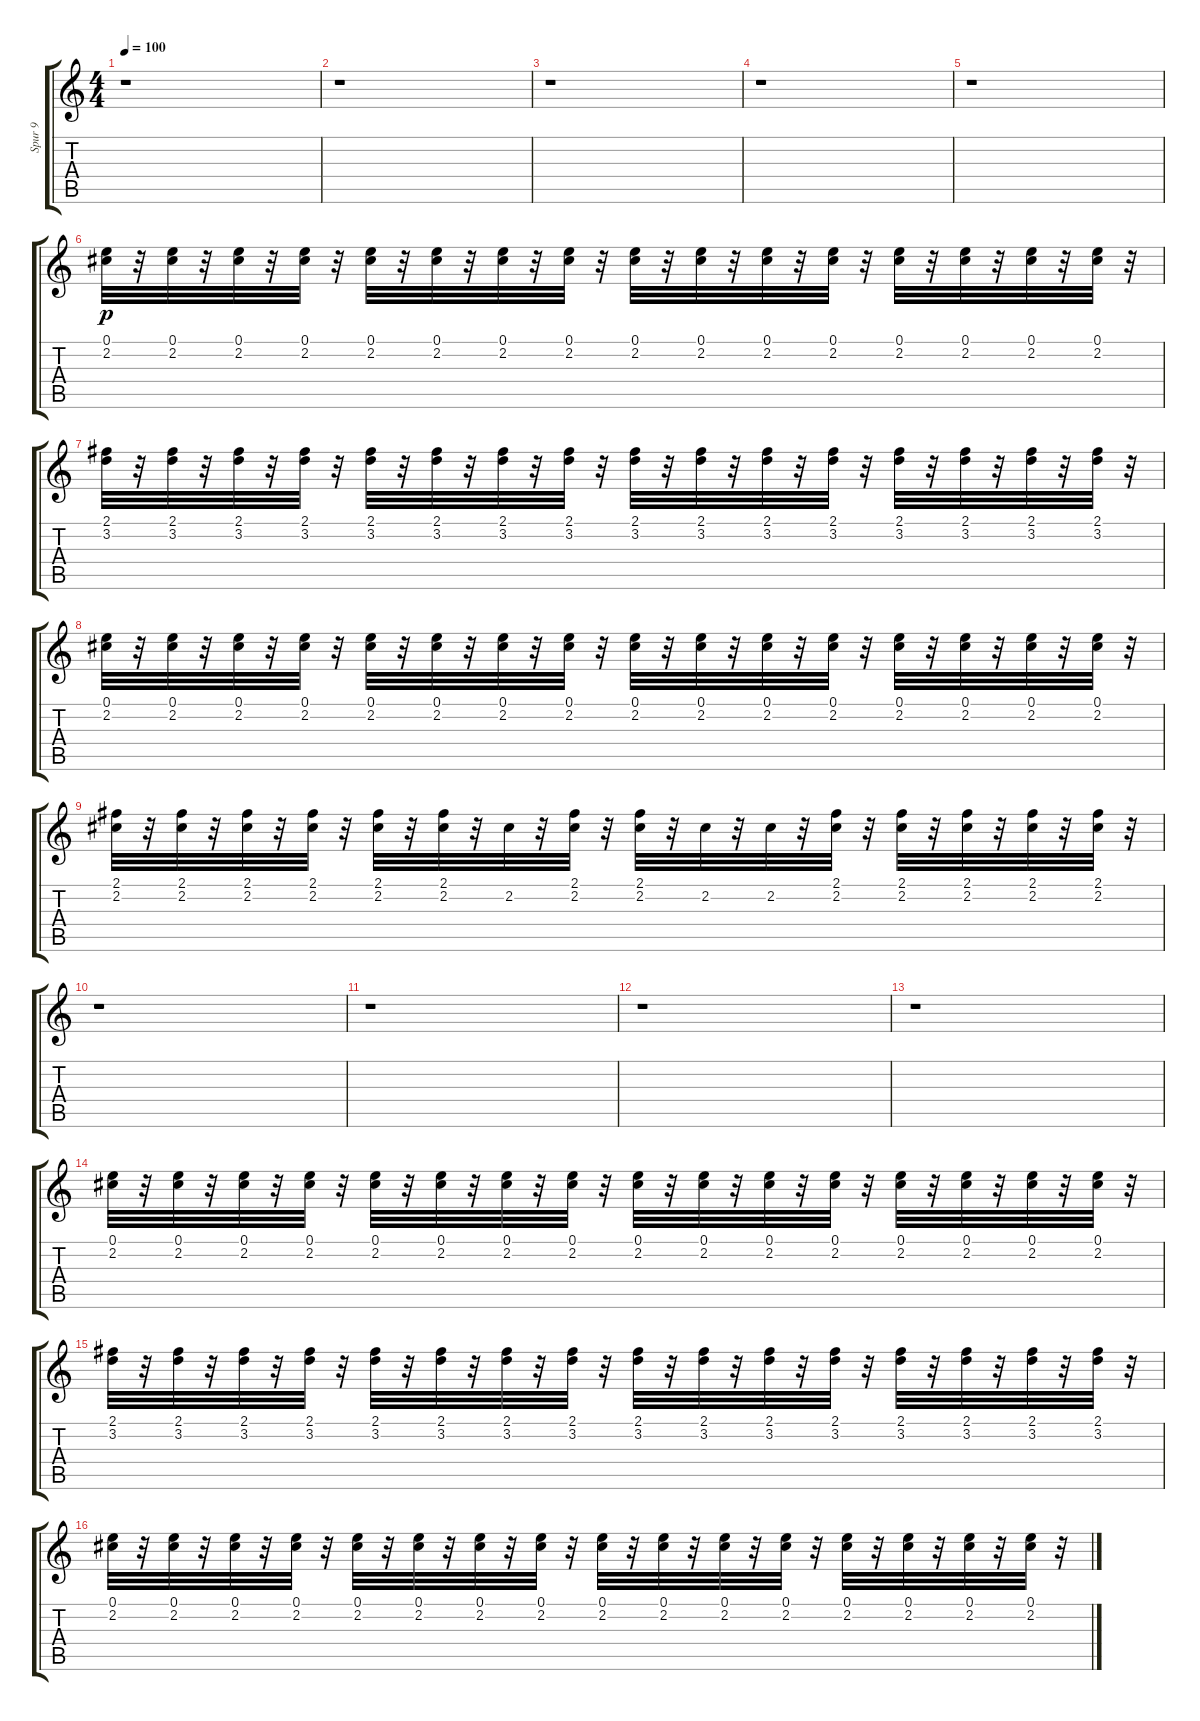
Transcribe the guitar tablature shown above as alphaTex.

\track ("Spur 9" "Spur 9") {instrument banjo}
\staff {score tabs}
\tuning (E4 B3 G3 D3 A2 E2) {hide}
\displaytranspose 12
\ts (4 4)
\tempo 100
\clef g2
\ks c
r.1{dy p} |
r.1 |
r.1 |
r.1 |
r.1 |
(0.1 2.2).32 r.32 (0.1 2.2).32 r.32 (0.1 2.2).32 r.32 (0.1 2.2).32 r.32 (0.1 2.2).32 r.32 (0.1 2.2).32 r.32 (0.1 2.2).32 r.32 (0.1 2.2).32 r.32 (0.1 2.2).32 r.32 (0.1 2.2).32 r.32 (0.1 2.2).32 r.32 (0.1 2.2).32 r.32 (0.1 2.2).32 r.32 (0.1 2.2).32 r.32 (0.1 2.2).32 r.32 (0.1 2.2).32 r.32 |
(2.1 3.2).32 r.32 (2.1 3.2).32 r.32 (2.1 3.2).32 r.32 (2.1 3.2).32 r.32 (2.1 3.2).32 r.32 (2.1 3.2).32 r.32 (2.1 3.2).32 r.32 (2.1 3.2).32 r.32 (2.1 3.2).32 r.32 (2.1 3.2).32 r.32 (2.1 3.2).32 r.32 (2.1 3.2).32 r.32 (2.1 3.2).32 r.32 (2.1 3.2).32 r.32 (2.1 3.2).32 r.32 (2.1 3.2).32 r.32 |
(0.1 2.2).32 r.32 (0.1 2.2).32 r.32 (0.1 2.2).32 r.32 (0.1 2.2).32 r.32 (0.1 2.2).32 r.32 (0.1 2.2).32 r.32 (0.1 2.2).32 r.32 (0.1 2.2).32 r.32 (0.1 2.2).32 r.32 (0.1 2.2).32 r.32 (0.1 2.2).32 r.32 (0.1 2.2).32 r.32 (0.1 2.2).32 r.32 (0.1 2.2).32 r.32 (0.1 2.2).32 r.32 (0.1 2.2).32 r.32 |
(2.1 2.2).32 r.32 (2.1 2.2).32 r.32 (2.1 2.2).32 r.32 (2.1 2.2).32 r.32 (2.1 2.2).32 r.32 (2.1 2.2).32 r.32 2.2.32 r.32 (2.1 2.2).32 r.32 (2.1 2.2).32 r.32 2.2.32 r.32 2.2.32 r.32 (2.1 2.2).32 r.32 (2.1 2.2).32 r.32 (2.1 2.2).32 r.32 (2.1 2.2).32 r.32 (2.1 2.2).32 r.32 |
r.1 |
r.1 |
r.1 |
r.1 |
(0.1 2.2).32 r.32 (0.1 2.2).32 r.32 (0.1 2.2).32 r.32 (0.1 2.2).32 r.32 (0.1 2.2).32 r.32 (0.1 2.2).32 r.32 (0.1 2.2).32 r.32 (0.1 2.2).32 r.32 (0.1 2.2).32 r.32 (0.1 2.2).32 r.32 (0.1 2.2).32 r.32 (0.1 2.2).32 r.32 (0.1 2.2).32 r.32 (0.1 2.2).32 r.32 (0.1 2.2).32 r.32 (0.1 2.2).32 r.32 |
(2.1 3.2).32 r.32 (2.1 3.2).32 r.32 (2.1 3.2).32 r.32 (2.1 3.2).32 r.32 (2.1 3.2).32 r.32 (2.1 3.2).32 r.32 (2.1 3.2).32 r.32 (2.1 3.2).32 r.32 (2.1 3.2).32 r.32 (2.1 3.2).32 r.32 (2.1 3.2).32 r.32 (2.1 3.2).32 r.32 (2.1 3.2).32 r.32 (2.1 3.2).32 r.32 (2.1 3.2).32 r.32 (2.1 3.2).32 r.32 |
(0.1 2.2).32 r.32 (0.1 2.2).32 r.32 (0.1 2.2).32 r.32 (0.1 2.2).32 r.32 (0.1 2.2).32 r.32 (0.1 2.2).32 r.32 (0.1 2.2).32 r.32 (0.1 2.2).32 r.32 (0.1 2.2).32 r.32 (0.1 2.2).32 r.32 (0.1 2.2).32 r.32 (0.1 2.2).32 r.32 (0.1 2.2).32 r.32 (0.1 2.2).32 r.32 (0.1 2.2).32 r.32 (0.1 2.2).32 r.32
